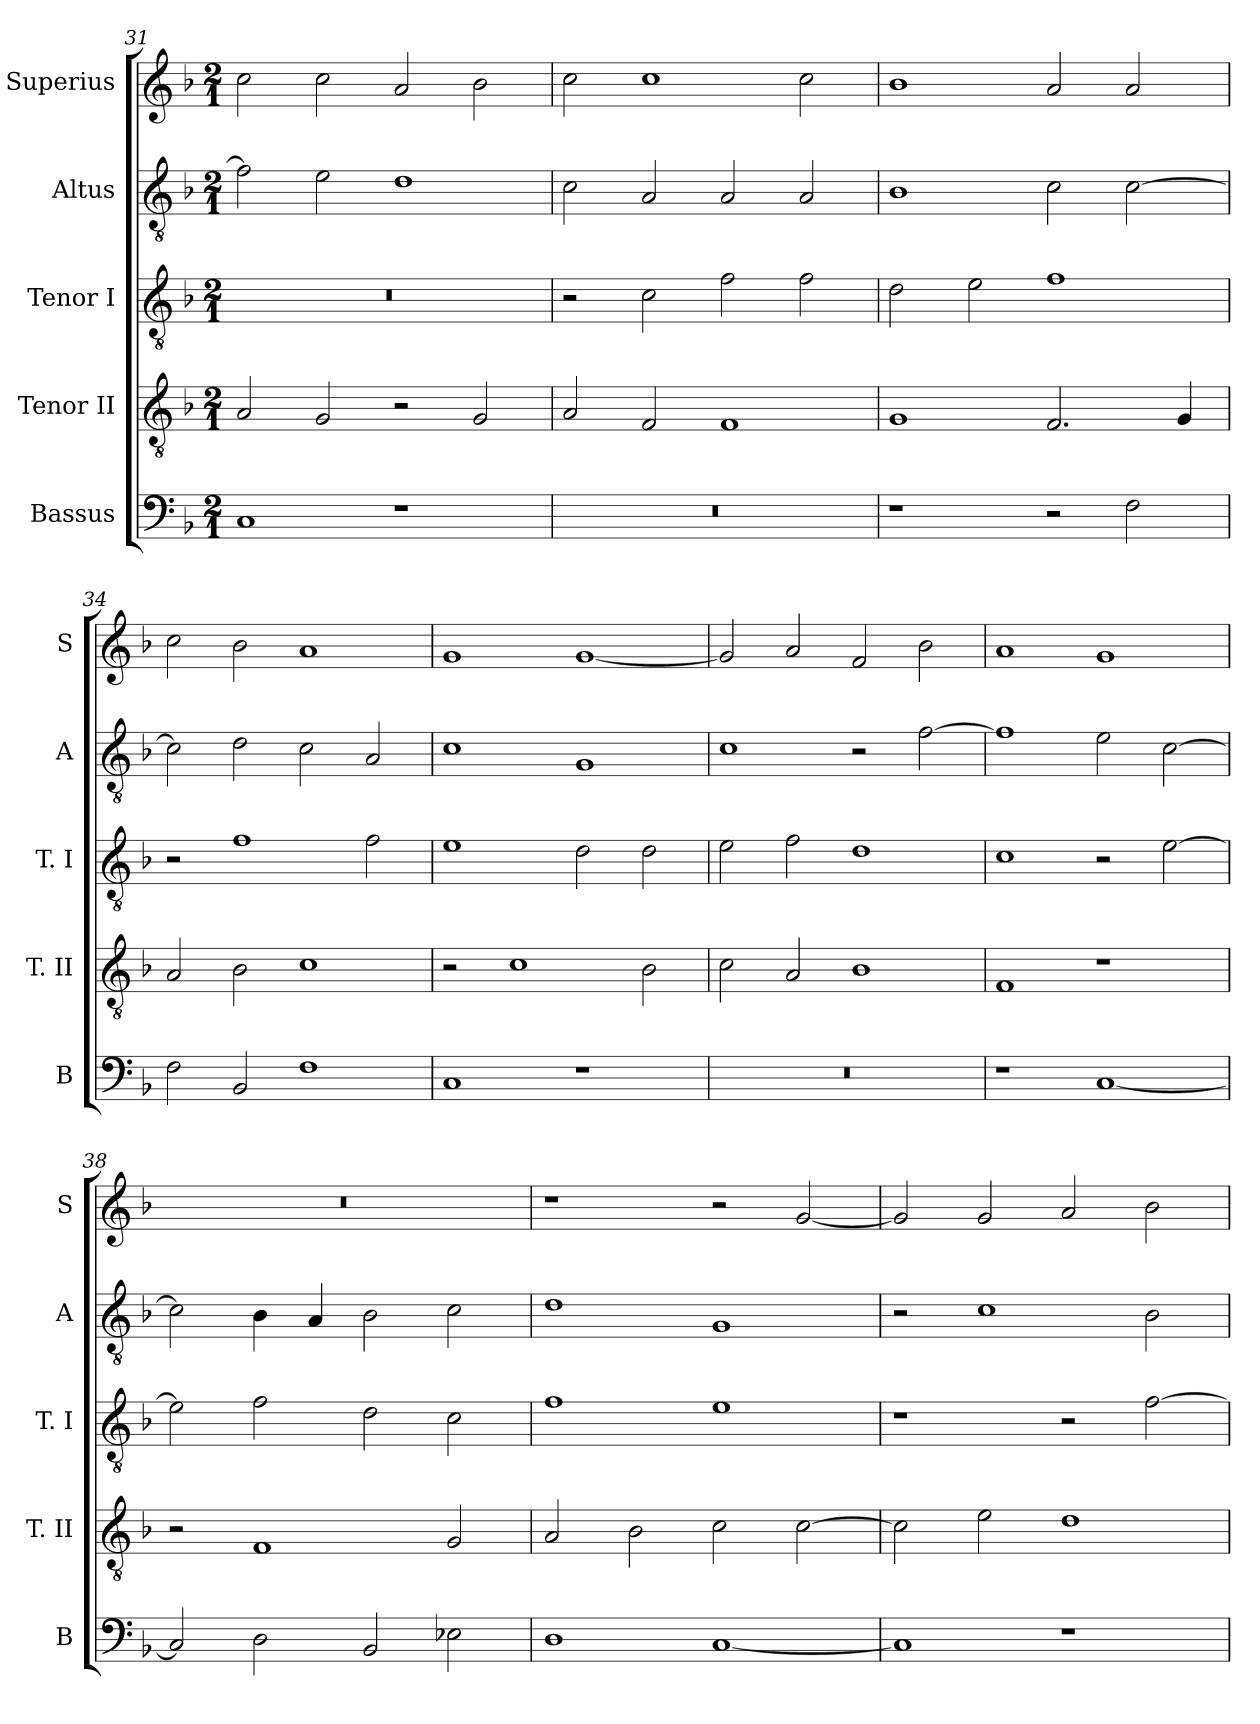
**kern	**kern	**kern	**kern	**kern
*part5	*part4	*part3	*part2	*part1
*staff5	*staff4	*staff3	*staff2	*staff1
*I"Bassus	*I"Tenor II	*I"Tenor I	*I"Altus	*I"Superius
*I'B	*I'T. II	*I'T. I	*I'A	*I'S
*clefF4	*clefGv2	*clefGv2	*clefGv2	*clefG2
*k[b-]	*k[b-]	*k[b-]	*k[b-]	*k[b-]
*F:	*F:	*F:	*F:	*F:
*M2/1	*M2/1	*M2/1	*M2/1	*M2/1
=31	=31	=31	=31	=31
1C	2A	0r	2f]	2cc
.	2G	.	2e	2cc
1r	2r	.	1d	2a
.	2G	.	.	2b-
=32	=32	=32	=32	=32
0r	2A	2r	2c	2cc
.	2F	2c	2A	1cc
.	1F	2f	2A	.
.	.	2f	2A	2cc
=33	=33	=33	=33	=33
1r	1G	2d	1B-	1b-
.	.	2e	.	.
2r	2.F	1f	2c	2a
2F	.	.	[2c	2a
.	4G	.	.	.
=34	=34	=34	=34	=34
2F	2A	2r	2c]	2cc
2BB-	2B-	1f	2d	2b-
1F	1c	.	2c	1a
.	.	2f	2A	.
=35	=35	=35	=35	=35
1C	2r	1e	1c	1g
.	1c	.	.	.
1r	.	2d	1G	[1g
.	2B-	2d	.	.
=36	=36	=36	=36	=36
0r	2c	2e	1c	2g]
.	2A	2f	.	2a
.	1B-	1d	2r	2f
.	.	.	[2f	2b-
=37	=37	=37	=37	=37
1r	1F	1c	1f]	1a
[1C	1r	2r	2e	1g
.	.	[2e	[2c	.
=38	=38	=38	=38	=38
2C]	2r	2e]	2c]	0r
2D	1F	2f	4B-	.
.	.	.	4A	.
2BB-	.	2d	2B-	.
2E-X	2G	2c	2c	.
=39	=39	=39	=39	=39
1D	2A	1f	1d	1r
.	2B-	.	.	.
[1C	2c	1e	1G	2r
.	[2c	.	.	[2g
=40	=40	=40	=40	=40
1C]	2c]	1r	2r	2g]
.	2e	.	1c	2g
1r	1d	2r	.	2a
.	.	[2f	2B-	2b-
=	=	=	=	=
*-	*-	*-	*-	*-
